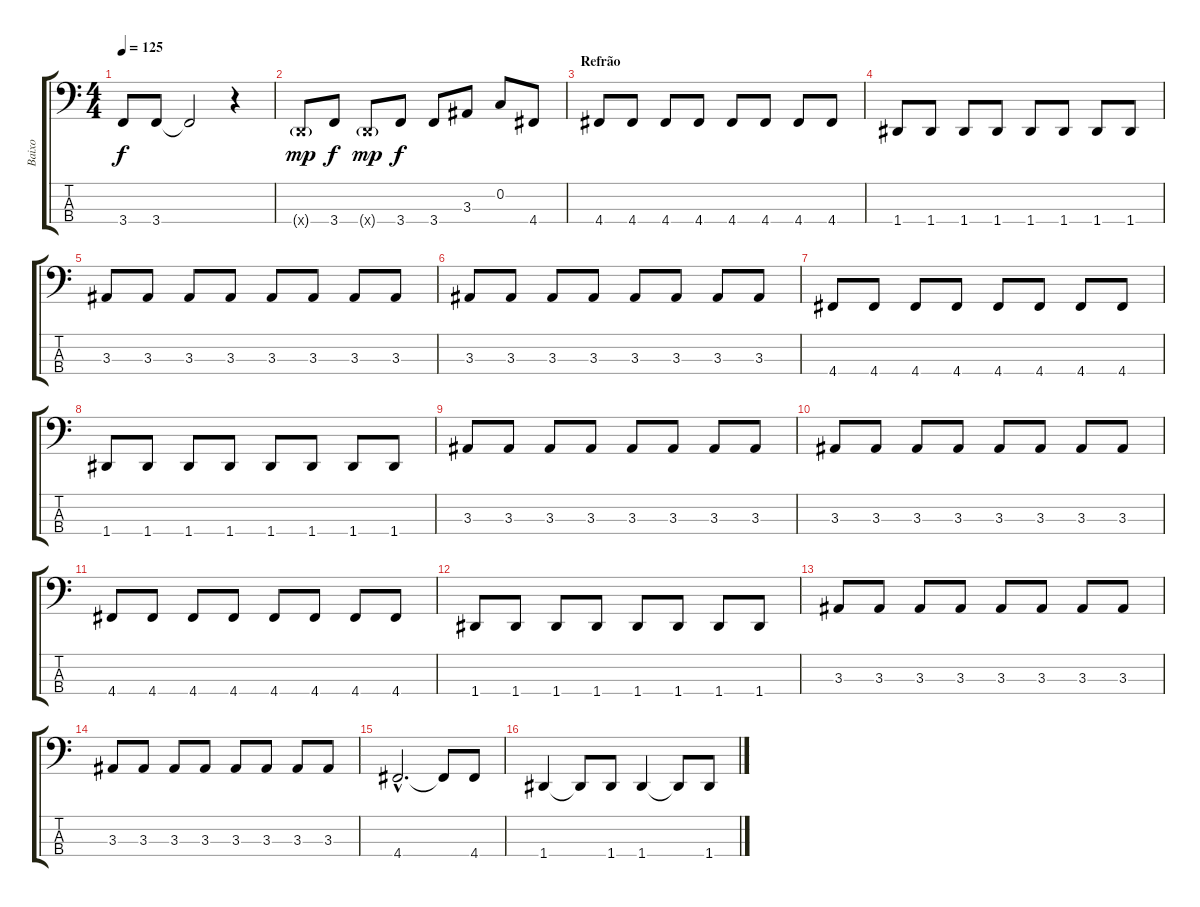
\track ("Baixo" "Baixo") {instrument electricbassfinger}
\staff {score tabs}
\tuning (F2 C2 G1 D1) {hide}
\ts (4 4)
\tempo 125
\clef f4
\ks c
3.4.8{dy f} 3.4.8 3.4{t}.2 r.4 |
0.4{g x}.8{dy mp} 3.4.8{dy f} 0.4{g x}.8{dy mp} 3.4.8{dy f} 3.4.8 3.3.8 0.2.8 4.4.8 |
\section ("" "Refrão")
4.4.8 4.4.8 4.4.8 4.4.8 4.4.8 4.4.8 4.4.8 4.4.8 |
1.4.8 1.4.8 1.4.8 1.4.8 1.4.8 1.4.8 1.4.8 1.4.8 |
3.3.8 3.3.8 3.3.8 3.3.8 3.3.8 3.3.8 3.3.8 3.3.8 |
3.3.8 3.3.8 3.3.8 3.3.8 3.3.8 3.3.8 3.3.8 3.3.8 |
4.4.8 4.4.8 4.4.8 4.4.8 4.4.8 4.4.8 4.4.8 4.4.8 |
1.4.8 1.4.8 1.4.8 1.4.8 1.4.8 1.4.8 1.4.8 1.4.8 |
3.3.8 3.3.8 3.3.8 3.3.8 3.3.8 3.3.8 3.3.8 3.3.8 |
3.3.8 3.3.8 3.3.8 3.3.8 3.3.8 3.3.8 3.3.8 3.3.8 |
4.4.8 4.4.8 4.4.8 4.4.8 4.4.8 4.4.8 4.4.8 4.4.8 |
1.4.8 1.4.8 1.4.8 1.4.8 1.4.8 1.4.8 1.4.8 1.4.8 |
3.3.8 3.3.8 3.3.8 3.3.8 3.3.8 3.3.8 3.3.8 3.3.8 |
3.3.8 3.3.8 3.3.8 3.3.8 3.3.8 3.3.8 3.3.8 3.3.8 |
4.4{hac}.2{d} 4.4{t}.8 4.4.8 |
1.4.4 1.4{t}.8 1.4.8 1.4.4 1.4{t}.8 1.4.8
